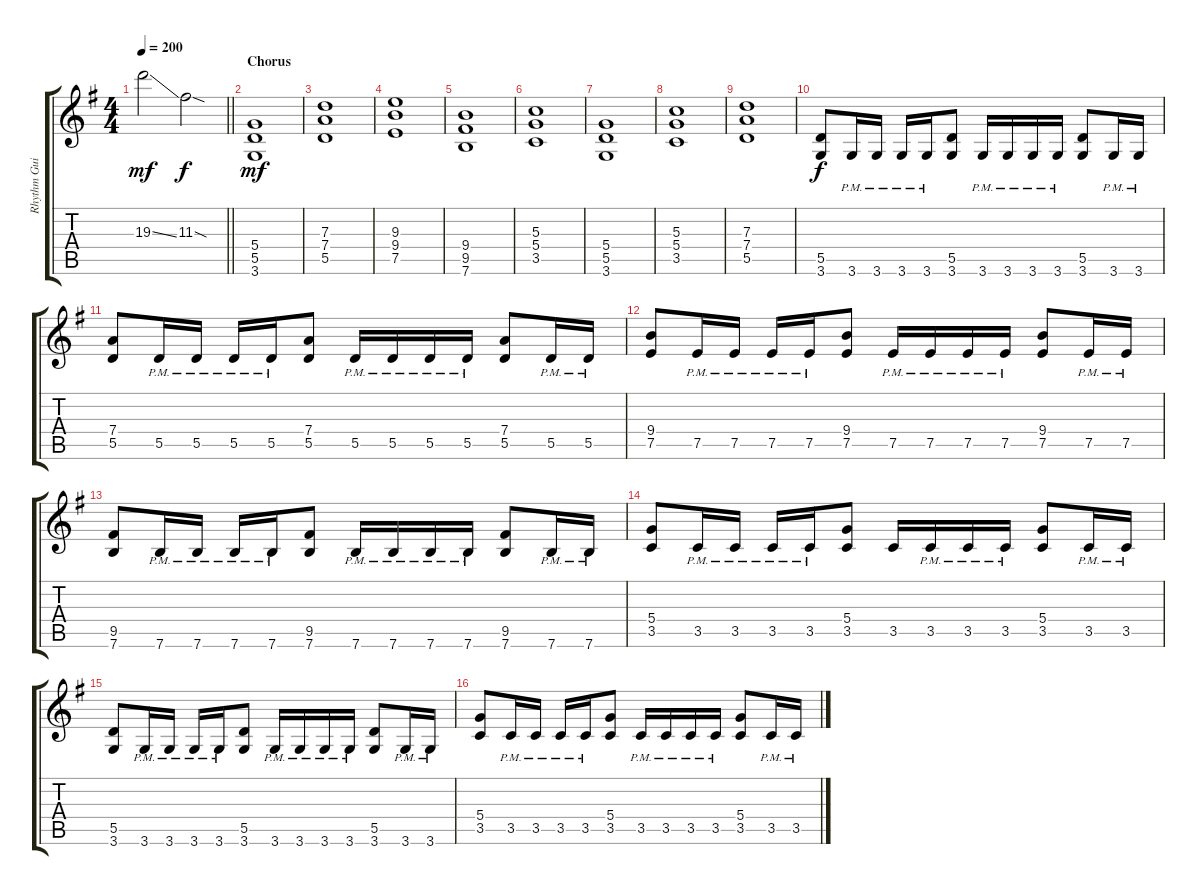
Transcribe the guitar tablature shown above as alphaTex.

\track ("Rhythm Guitar 2" "Rhythm Gui") {instrument distortionguitar}
\staff {score tabs}
\tuning (E4 B3 G3 D3 A2 E2) {hide}
\ts (4 4)
\tempo 200
\clef g2
\barLineRight lightlight
\ks g
19.3{ss}.2{dy mf} 11.3{sod}.2{dy f} |
\section ("" "Chorus")
(5.4 5.5 3.6).1{dy mf} |
(7.3 7.4 5.5).1 |
(9.3 9.4 7.5).1 |
(9.4 9.5 7.6).1 |
(5.3 5.4 3.5).1 |
(5.4 5.5 3.6).1 |
(5.3 5.4 3.5).1 |
(7.3 7.4 5.5).1 |
(5.5 3.6).8{dy f} 3.6{pm}.16 3.6{pm}.16 3.6{pm}.16 3.6{pm}.16 (5.5 3.6).8 3.6{pm}.16 3.6{pm}.16 3.6{pm}.16 3.6{pm}.16 (5.5 3.6).8 3.6{pm}.16 3.6{pm}.16 |
(7.4 5.5).8 5.5{pm}.16 5.5{pm}.16 5.5{pm}.16 5.5{pm}.16 (7.4 5.5).8 5.5{pm}.16 5.5{pm}.16 5.5{pm}.16 5.5{pm}.16 (7.4 5.5).8 5.5{pm}.16 5.5{pm}.16 |
(9.4 7.5).8 7.5{pm}.16 7.5{pm}.16 7.5{pm}.16 7.5{pm}.16 (9.4 7.5).8 7.5{pm}.16 7.5{pm}.16 7.5{pm}.16 7.5{pm}.16 (9.4 7.5).8 7.5{pm}.16 7.5{pm}.16 |
(9.5 7.6).8 7.6{pm}.16 7.6{pm}.16 7.6{pm}.16 7.6{pm}.16 (9.5 7.6).8 7.6{pm}.16 7.6{pm}.16 7.6{pm}.16 7.6{pm}.16 (9.5 7.6).8 7.6{pm}.16 7.6{pm}.16 |
(5.4 3.5).8 3.5{pm}.16 3.5{pm}.16 3.5{pm}.16 3.5{pm}.16 (5.4 3.5).8 3.5.16 3.5{pm}.16 3.5{pm}.16 3.5{pm}.16 (5.4 3.5).8 3.5{pm}.16 3.5{pm}.16 |
(5.5 3.6).8 3.6{pm}.16 3.6{pm}.16 3.6{pm}.16 3.6{pm}.16 (5.5 3.6).8 3.6{pm}.16 3.6{pm}.16 3.6{pm}.16 3.6{pm}.16 (5.5 3.6).8 3.6{pm}.16 3.6{pm}.16 |
(5.4 3.5).8 3.5{pm}.16 3.5{pm}.16 3.5{pm}.16 3.5{pm}.16 (5.4 3.5).8 3.5{pm}.16 3.5{pm}.16 3.5{pm}.16 3.5{pm}.16 (5.4 3.5).8 3.5{pm}.16 3.5{pm}.16
